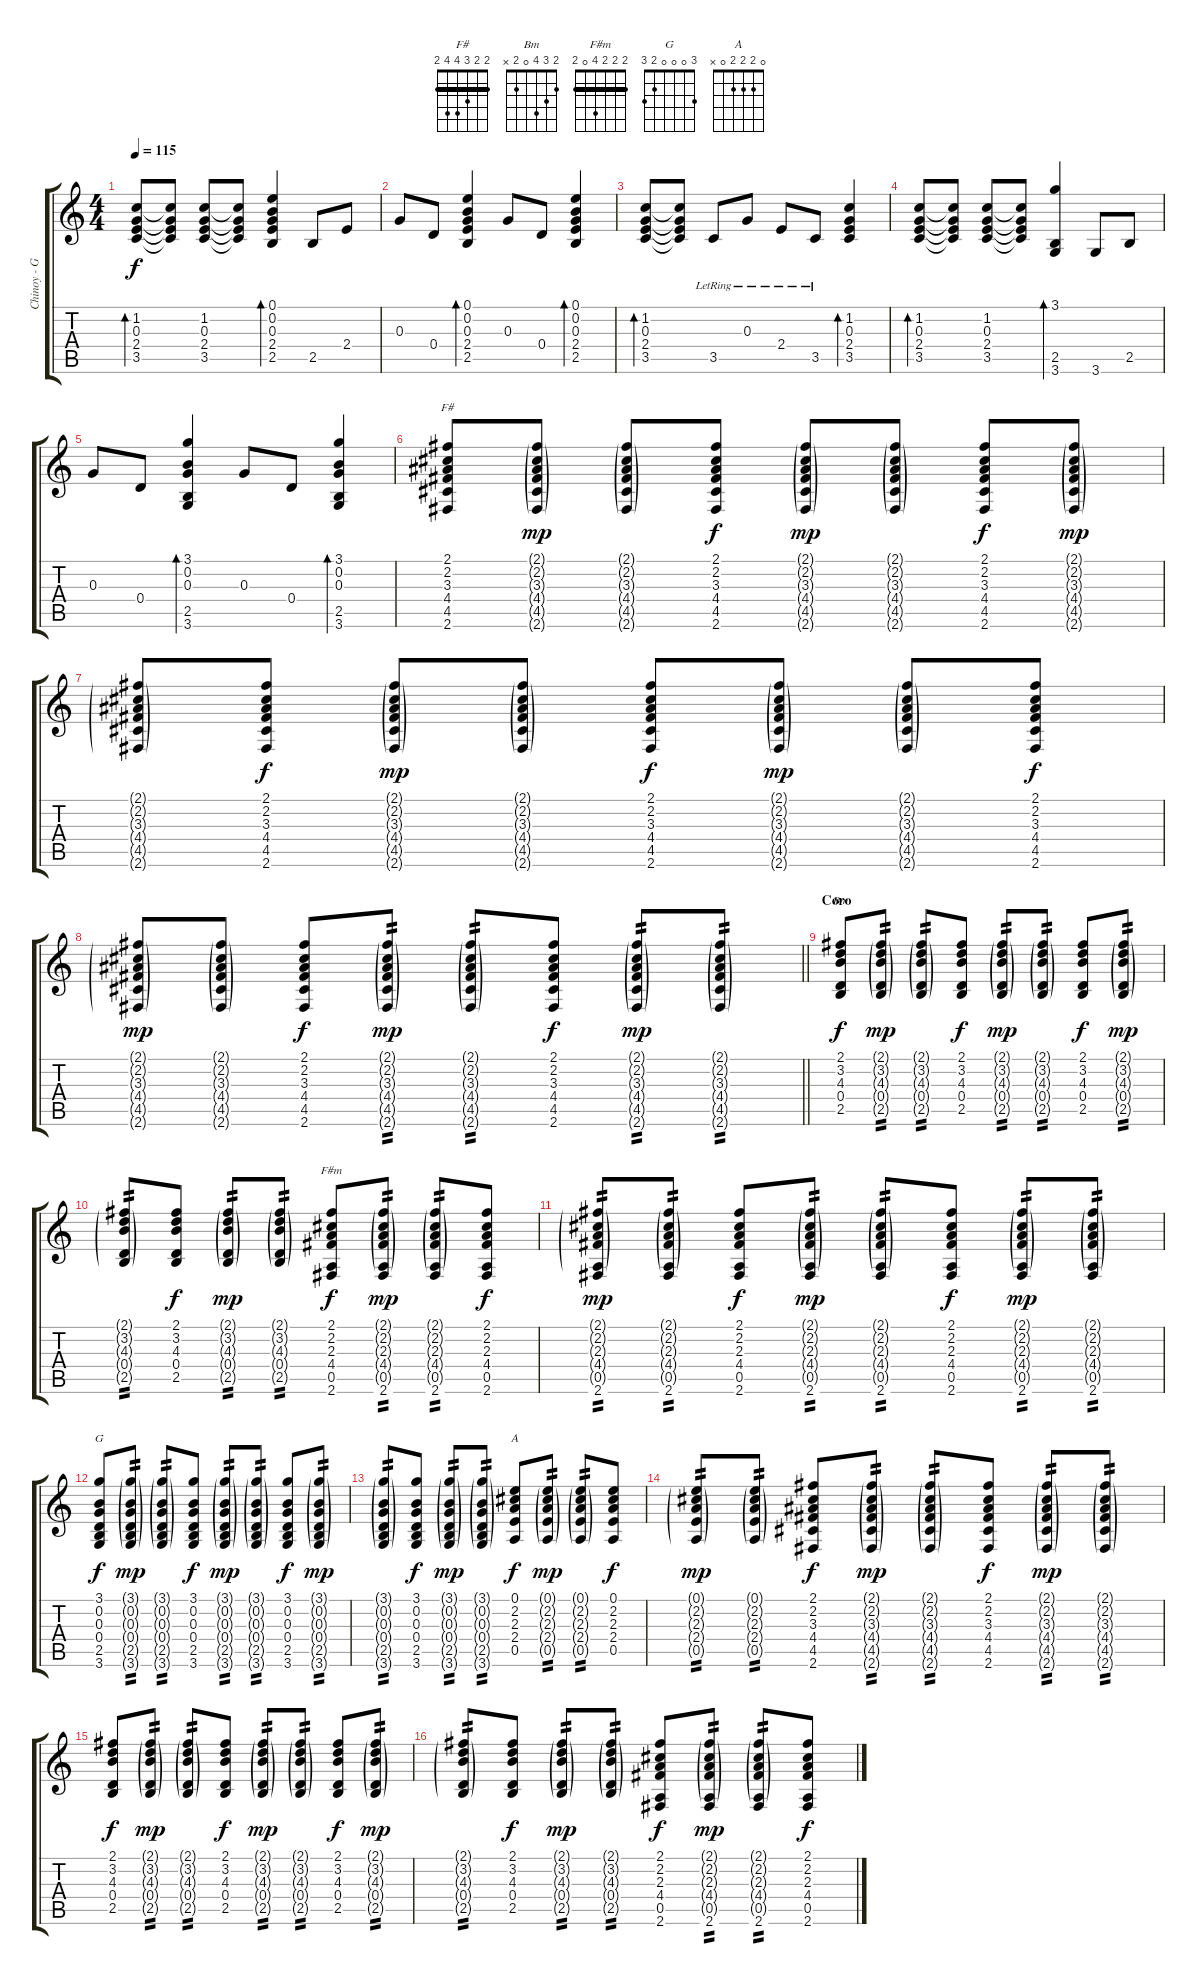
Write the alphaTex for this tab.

\track ("Chinoy - Guitarra" "Chinoy - G") {instrument acousticguitarnylon}
\staff {score tabs}
\tuning (E4 B3 G3 D3 A2 E2) {hide}
\chord ("F#" 2 2 3 4 4 2) {barre 2}
\chord ("Bm" 2 3 4 0 2 x)
\chord ("F#m" 2 2 2 4 0 2) {barre 2}
\chord ("G" 3 0 0 0 2 3)
\chord ("A" 0 2 2 2 0 x)
\ts (4 4)
\tempo 115
\clef g2
\ks c
(1.2 0.3 2.4 3.5).8{bd 240 dy f} (1.2{t} 0.3{t} 2.4{t} 3.5{t}).8 (1.2 0.3 2.4 3.5).8 (1.2{t} 0.3{t} 2.4{t} 3.5{t}).8 (0.1 0.2 0.3 2.4 2.5).4{bd 240} 2.5.8 2.4.8 |
0.3.8 0.4.8 (0.1 0.2 0.3 2.4 2.5).4{bd 240} 0.3.8 0.4.8 (0.1 0.2 0.3 2.4 2.5).4{bd 240} |
(1.2 0.3 2.4 3.5).8{bd 240} (1.2{t} 0.3{t} 2.4{t} 3.5{t}).8 3.5{lr}.8 0.3{lr}.8 2.4{lr}.8 3.5{lr}.8 (1.2 0.3 2.4 3.5).4{bd 240} |
(1.2 0.3 2.4 3.5).8{bd 240} (1.2{t} 0.3{t} 2.4{t} 3.5{t}).8 (1.2 0.3 2.4 3.5).8 (1.2{t} 0.3{t} 2.4{t} 3.5{t}).8 (3.1 2.5 3.6).4{bd 240} 3.6.8 2.5.8 |
0.3.8 0.4.8 (3.1 0.2 0.3 2.5 3.6).4{bd 240} 0.3.8 0.4.8 (3.1 0.2 0.3 2.5 3.6).4{bd 240} |
(2.1 2.2 3.3 4.4 4.5 2.6).8{ch "F#"} (2.1{g} 2.2{g} 3.3{g} 4.4{g} 4.5{g} 2.6{g}).8{dy mp} (2.1{g} 2.2{g} 3.3{g} 4.4{g} 4.5{g} 2.6{g}).8 (2.1 2.2 3.3 4.4 4.5 2.6).8{dy f} (2.1{g} 2.2{g} 3.3{g} 4.4{g} 4.5{g} 2.6{g}).8{dy mp} (2.1{g} 2.2{g} 3.3{g} 4.4{g} 4.5{g} 2.6{g}).8 (2.1 2.2 3.3 4.4 4.5 2.6).8{dy f} (2.1{g} 2.2{g} 3.3{g} 4.4{g} 4.5{g} 2.6{g}).8{dy mp} |
(2.1{g} 2.2{g} 3.3{g} 4.4{g} 4.5{g} 2.6{g}).8 (2.1 2.2 3.3 4.4 4.5 2.6).8{dy f} (2.1{g} 2.2{g} 3.3{g} 4.4{g} 4.5{g} 2.6{g}).8{dy mp} (2.1{g} 2.2{g} 3.3{g} 4.4{g} 4.5{g} 2.6{g}).8 (2.1 2.2 3.3 4.4 4.5 2.6).8{dy f} (2.1{g} 2.2{g} 3.3{g} 4.4{g} 4.5{g} 2.6{g}).8{dy mp} (2.1{g} 2.2{g} 3.3{g} 4.4{g} 4.5{g} 2.6{g}).8 (2.1 2.2 3.3 4.4 4.5 2.6).8{dy f} |
\barLineRight lightlight
(2.1{g} 2.2{g} 3.3{g} 4.4{g} 4.5{g} 2.6{g}).8{dy mp} (2.1{g} 2.2{g} 3.3{g} 4.4{g} 4.5{g} 2.6{g}).8 (2.1 2.2 3.3 4.4 4.5 2.6).8{dy f} (2.1{g} 2.2{g} 3.3{g} 4.4{g} 4.5{g} 2.6{g}).8{tp 2 dy mp} (2.1{g} 2.2{g} 3.3{g} 4.4{g} 4.5{g} 2.6{g}).8{tp 2} (2.1 2.2 3.3 4.4 4.5 2.6).8{dy f} (2.1{g} 2.2{g} 3.3{g} 4.4{g} 4.5{g} 2.6{g}).8{tp 2 dy mp} (2.1{g} 2.2{g} 3.3{g} 4.4{g} 4.5{g} 2.6{g}).8{tp 2} |
\section ("" "Coro")
(2.1 3.2 4.3 0.4 2.5).8{ch "Bm" dy f} (2.1{g} 3.2{g} 4.3{g} 0.4{g} 2.5{g}).8{tp 2 dy mp} (2.1{g} 3.2{g} 4.3{g} 0.4{g} 2.5{g}).8{tp 2} (2.1 3.2 4.3 0.4 2.5).8{dy f} (2.1{g} 3.2{g} 4.3{g} 0.4{g} 2.5{g}).8{tp 2 dy mp} (2.1{g} 3.2{g} 4.3{g} 0.4{g} 2.5{g}).8{tp 2} (2.1 3.2 4.3 0.4 2.5).8{dy f} (2.1{g} 3.2{g} 4.3{g} 0.4{g} 2.5{g}).8{tp 2 dy mp} |
(2.1{g} 3.2{g} 4.3{g} 0.4{g} 2.5{g}).8{tp 2} (2.1 3.2 4.3 0.4 2.5).8{dy f} (2.1{g} 3.2{g} 4.3{g} 0.4{g} 2.5{g}).8{tp 2 dy mp} (2.1{g} 3.2{g} 4.3{g} 0.4{g} 2.5{g}).8{tp 2} (2.1 2.2 2.3 4.4 0.5 2.6).8{ch "F#m" dy f} (2.1{g} 2.2{g} 2.3{g} 4.4{g} 0.5{g} 2.6).8{tp 2 dy mp} (2.1{g} 2.2{g} 2.3{g} 4.4{g} 0.5{g} 2.6).8{tp 2} (2.1 2.2 2.3 4.4 0.5 2.6).8{dy f} |
(2.1{g} 2.2{g} 2.3{g} 4.4{g} 0.5{g} 2.6).8{tp 2 dy mp} (2.1{g} 2.2{g} 2.3{g} 4.4{g} 0.5{g} 2.6).8{tp 2} (2.1 2.2 2.3 4.4 0.5 2.6).8{dy f} (2.1{g} 2.2{g} 2.3{g} 4.4{g} 0.5{g} 2.6).8{tp 2 dy mp} (2.1{g} 2.2{g} 2.3{g} 4.4{g} 0.5{g} 2.6).8{tp 2} (2.1 2.2 2.3 4.4 0.5 2.6).8{dy f} (2.1{g} 2.2{g} 2.3{g} 4.4{g} 0.5{g} 2.6).8{tp 2 dy mp} (2.1{g} 2.2{g} 2.3{g} 4.4{g} 0.5{g} 2.6).8{tp 2} |
(3.1 0.2 0.3 0.4 2.5 3.6).8{ch "G" dy f} (3.1{g} 0.2{g} 0.3{g} 0.4{g} 2.5{g} 3.6{g}).8{tp 2 dy mp} (3.1{g} 0.2{g} 0.3{g} 0.4{g} 2.5{g} 3.6{g}).8{tp 2} (3.1 0.2 0.3 0.4 2.5 3.6).8{dy f} (3.1{g} 0.2{g} 0.3{g} 0.4{g} 2.5{g} 3.6{g}).8{tp 2 dy mp} (3.1{g} 0.2{g} 0.3{g} 0.4{g} 2.5{g} 3.6{g}).8{tp 2} (3.1 0.2 0.3 0.4 2.5 3.6).8{dy f} (3.1{g} 0.2{g} 0.3{g} 0.4{g} 2.5{g} 3.6{g}).8{tp 2 dy mp} |
(3.1{g} 0.2{g} 0.3{g} 0.4{g} 2.5{g} 3.6{g}).8{tp 2} (3.1 0.2 0.3 0.4 2.5 3.6).8{dy f} (3.1{g} 0.2{g} 0.3{g} 0.4{g} 2.5{g} 3.6{g}).8{tp 2 dy mp} (3.1{g} 0.2{g} 0.3{g} 0.4{g} 2.5{g} 3.6{g}).8{tp 2} (0.1 2.2 2.3 2.4 0.5).8{ch "A" dy f} (0.1{g} 2.2{g} 2.3{g} 2.4{g} 0.5{g}).8{tp 2 dy mp} (0.1{g} 2.2{g} 2.3{g} 2.4{g} 0.5{g}).8{tp 2} (0.1 2.2 2.3 2.4 0.5).8{dy f} |
(0.1{g} 2.2{g} 2.3{g} 2.4{g} 0.5{g}).8{tp 2 dy mp} (0.1{g} 2.2{g} 2.3{g} 2.4{g} 0.5{g}).8{tp 2} (2.1 2.2 3.3 4.4 4.5 2.6).8{dy f} (2.1{g} 2.2{g} 3.3{g} 4.4{g} 4.5{g} 2.6{g}).8{tp 2 dy mp} (2.1{g} 2.2{g} 3.3{g} 4.4{g} 4.5{g} 2.6{g}).8{tp 2} (2.1 2.2 3.3 4.4 4.5 2.6).8{dy f} (2.1{g} 2.2{g} 3.3{g} 4.4{g} 4.5{g} 2.6{g}).8{tp 2 dy mp} (2.1{g} 2.2{g} 3.3{g} 4.4{g} 4.5{g} 2.6{g}).8{tp 2} |
(2.1 3.2 4.3 0.4 2.5).8{dy f} (2.1{g} 3.2{g} 4.3{g} 0.4{g} 2.5{g}).8{tp 2 dy mp} (2.1{g} 3.2{g} 4.3{g} 0.4{g} 2.5{g}).8{tp 2} (2.1 3.2 4.3 0.4 2.5).8{dy f} (2.1{g} 3.2{g} 4.3{g} 0.4{g} 2.5{g}).8{tp 2 dy mp} (2.1{g} 3.2{g} 4.3{g} 0.4{g} 2.5{g}).8{tp 2} (2.1 3.2 4.3 0.4 2.5).8{dy f} (2.1{g} 3.2{g} 4.3{g} 0.4{g} 2.5{g}).8{tp 2 dy mp} |
(2.1{g} 3.2{g} 4.3{g} 0.4{g} 2.5{g}).8{tp 2} (2.1 3.2 4.3 0.4 2.5).8{dy f} (2.1{g} 3.2{g} 4.3{g} 0.4{g} 2.5{g}).8{tp 2 dy mp} (2.1{g} 3.2{g} 4.3{g} 0.4{g} 2.5{g}).8{tp 2} (2.1 2.2 2.3 4.4 0.5 2.6).8{dy f} (2.1{g} 2.2{g} 2.3{g} 4.4{g} 0.5{g} 2.6).8{tp 2 dy mp} (2.1{g} 2.2{g} 2.3{g} 4.4{g} 0.5{g} 2.6).8{tp 2} (2.1 2.2 2.3 4.4 0.5 2.6).8{dy f}
